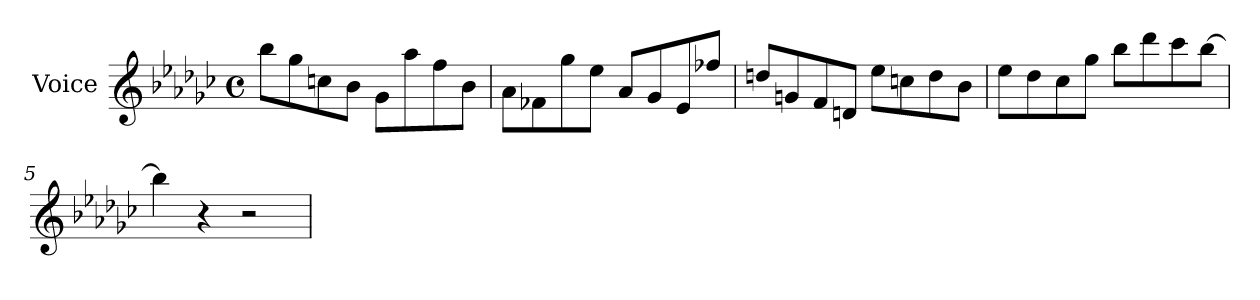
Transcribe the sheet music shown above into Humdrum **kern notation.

**kern
*part1
*staff1
*I"Voice
*I'Voice
*clefG2
*k[b-e-a-d-g-c-]
*M4/4
*met(c)
=1
8bb-\L
8gg-\
8ccn\
8b-\J
8g-\L
8aa-\
8ff\
8b-\J
=2
8a-\L
8f-X\
8gg-\
8ee-\J
8a-/L
8g-/
8e-/
8ff-X/J
=3
8ddn/L
8gn/
8f/
8dn/J
8ee-\L
8ccn\
8dd\
8b-\J
=4
8ee-\L
8dd-\
8cc-\
8gg-\J
8bb-\L
8ddd-\
8ccc-\
[>8bb-\J
=5
4bb-\]
4r
2rcc
=
*-
